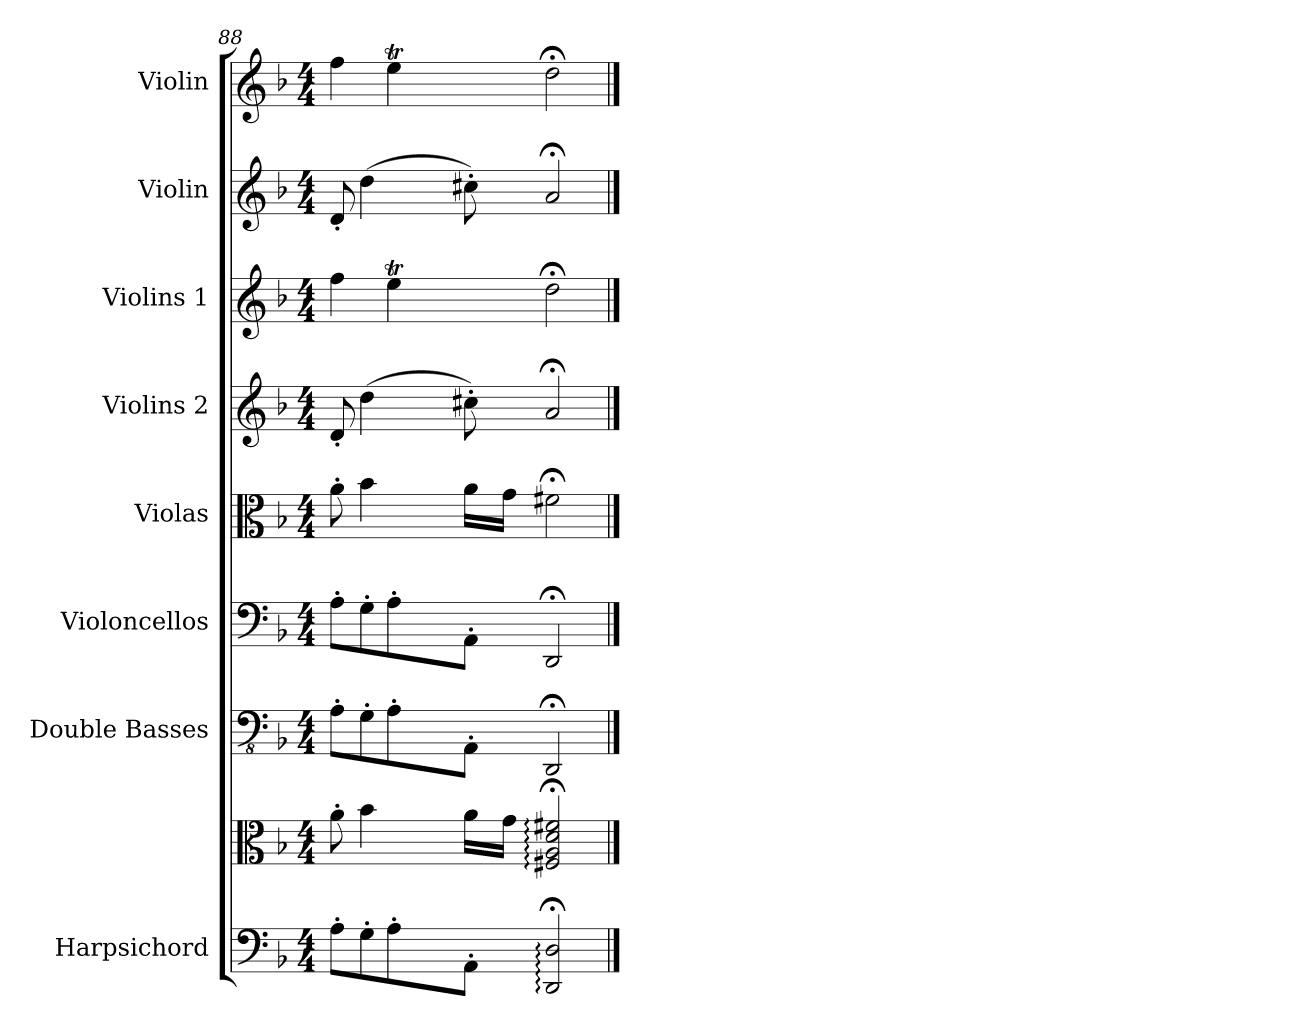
**kern	**kern	**kern	**kern	**kern	**kern	**kern	**kern	**kern
*part8	*part8	*part7	*part6	*part5	*part4	*part3	*part2	*part1
*staff9	*staff8	*staff7	*staff6	*staff5	*staff4	*staff3	*staff2	*staff1
*I"Harpsichord	*	*I"Double Basses	*I"Violoncellos	*I"Violas	*I"Violins 2	*I"Violins 1	*I"Violin	*I"Violin
*I'Hch.	*	*I'Dbs.	*I'Vlcs.	*I'Vlas.	*I'Vlns. 2	*I'Vlns. 1	*I'Vln.	*I'Vln.
!!LO:PB:g=z
*clefF4	*clefC3	*clefFv4	*clefF4	*clefC3	*clefG2	*clefG2	*clefG2	*clefG2
*k[b-]	*k[b-]	*k[b-]	*k[b-]	*k[b-]	*k[b-]	*k[b-]	*k[b-]	*k[b-]
*F:	*F:	*F:	*F:	*F:	*F:	*F:	*F:	*F:
*M4/4	*M4/4	*M4/4	*M4/4	*M4/4	*M4/4	*M4/4	*M4/4	*M4/4
=88	=88	=88	=88	=88	=88	=88	=88	=88
*	*	*	*	*	*	*^	*	*^
8A'\L	8a'\	8AA'\L	8A'\L	8a'\	8d'/	4ff\	4ryy	8d'/	4ff\	4ryy
8G'\	4b-\	8GG'\	8G'\	4b-\	(4dd\	.	.	(4dd\	.	.
8A'\	.	8AA'\	8A'\	.	.	4eet\	32eeyy	.	4eet\	32eeyy
.	.	.	.	.	.	.	32ffyy	.	.	32ffyy
.	.	.	.	.	.	.	32eeyy	.	.	32eeyy
.	.	.	.	.	.	.	32ffyy	.	.	32ffyy
8AA'\J	16a\LL	8AAA'\J	8AA'\J	16a\LL	8cc#X'\)	.	32eeyy	8cc#X'\)	.	32eeyy
.	.	.	.	.	.	.	32ffyy	.	.	32ffyy
.	16g\JJ	.	.	16g\JJ	.	.	32eeyy	.	.	32eeyy
.	.	.	.	.	.	.	32ffyy	.	.	32ffyy
2DD/;<: 2D/;<:	2F#X/;<: 2A/;<: 2d/;<: 2f#X/;<:	2DDD;</	2DD;</	2f#X;<\	2a;</	2dd;<\	2ryy	2a;</	2dd;<\	2ryy
*	*	*	*	*	*	*v	*v	*	*v	*v
==	==	==	==	==	==	==	==	==
*-	*-	*-	*-	*-	*-	*-	*-	*-
